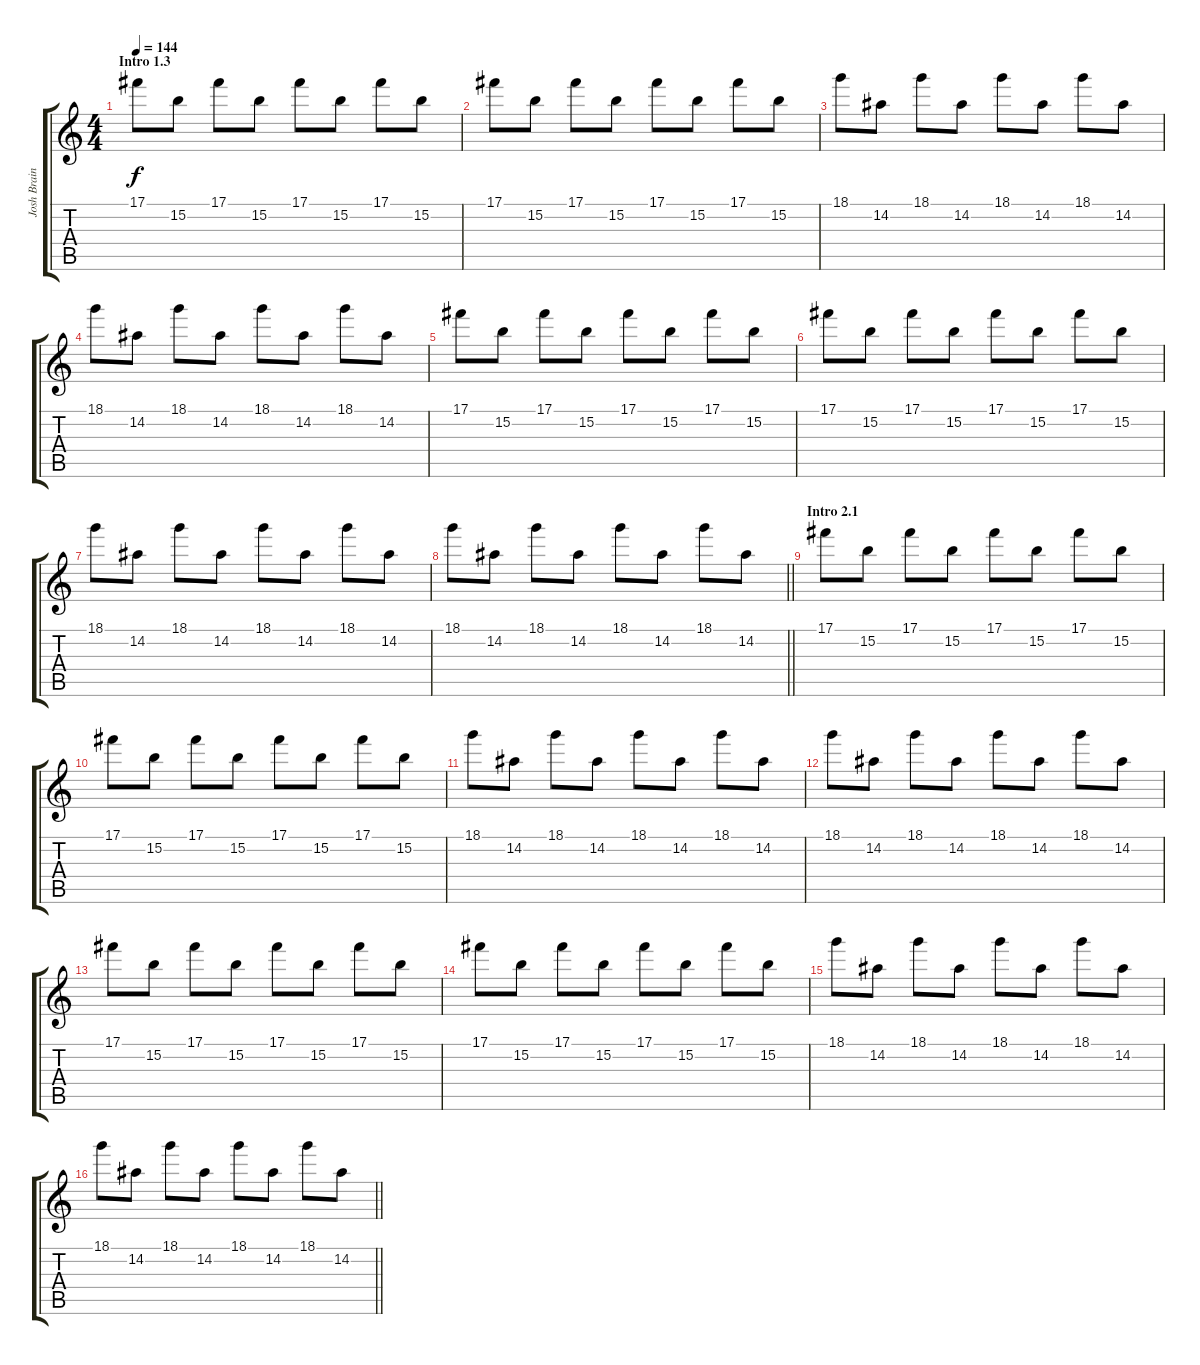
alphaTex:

\track ("Josh Brainard" "Josh Brain") {instrument distortionguitar}
\staff {score tabs}
\tuning (Db4 Ab3 E3 B2 Gb2 B1) {hide}
\ts (4 4)
\section ("" "Intro 1.3")
\tempo 144
\clef g2
\ks c
17.1.8{dy f} 15.2.8 17.1.8 15.2.8 17.1.8 15.2.8 17.1.8 15.2.8 |
17.1.8 15.2.8 17.1.8 15.2.8 17.1.8 15.2.8 17.1.8 15.2.8 |
18.1.8 14.2.8 18.1.8 14.2.8 18.1.8 14.2.8 18.1.8 14.2.8 |
18.1.8 14.2.8 18.1.8 14.2.8 18.1.8 14.2.8 18.1.8 14.2.8 |
17.1.8 15.2.8 17.1.8 15.2.8 17.1.8 15.2.8 17.1.8 15.2.8 |
17.1.8 15.2.8 17.1.8 15.2.8 17.1.8 15.2.8 17.1.8 15.2.8 |
18.1.8 14.2.8 18.1.8 14.2.8 18.1.8 14.2.8 18.1.8 14.2.8 |
\barLineRight lightlight
18.1.8 14.2.8 18.1.8 14.2.8 18.1.8 14.2.8 18.1.8 14.2.8 |
\section ("" "Intro 2.1")
17.1.8 15.2.8 17.1.8 15.2.8 17.1.8 15.2.8 17.1.8 15.2.8 |
17.1.8 15.2.8 17.1.8 15.2.8 17.1.8 15.2.8 17.1.8 15.2.8 |
18.1.8 14.2.8 18.1.8 14.2.8 18.1.8 14.2.8 18.1.8 14.2.8 |
18.1.8 14.2.8 18.1.8 14.2.8 18.1.8 14.2.8 18.1.8 14.2.8 |
17.1.8 15.2.8 17.1.8 15.2.8 17.1.8 15.2.8 17.1.8 15.2.8 |
17.1.8 15.2.8 17.1.8 15.2.8 17.1.8 15.2.8 17.1.8 15.2.8 |
18.1.8 14.2.8 18.1.8 14.2.8 18.1.8 14.2.8 18.1.8 14.2.8 |
\barLineRight lightlight
18.1.8 14.2.8 18.1.8 14.2.8 18.1.8 14.2.8 18.1.8 14.2.8
